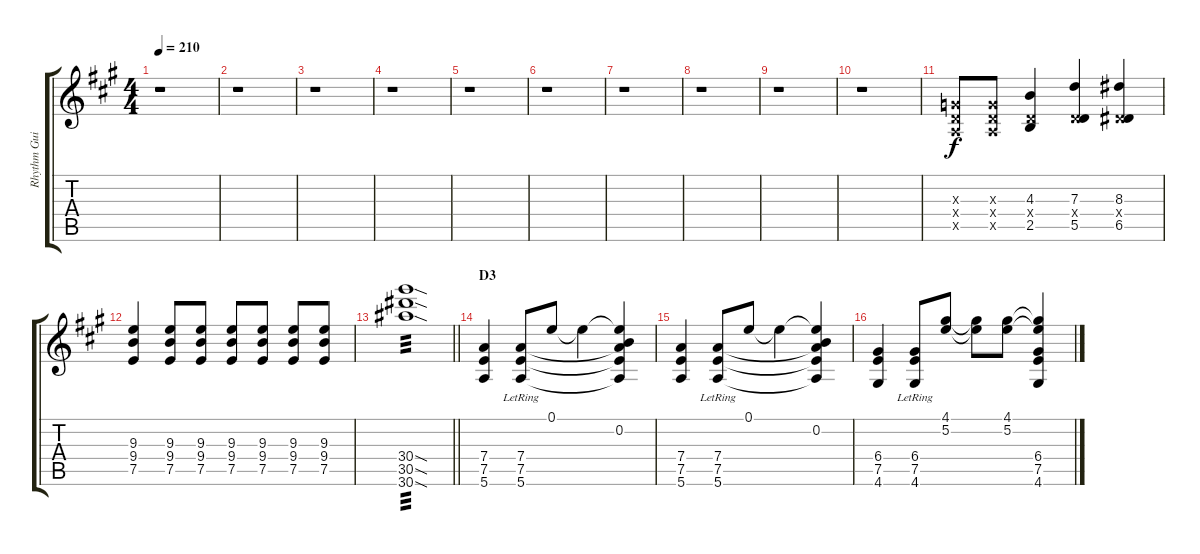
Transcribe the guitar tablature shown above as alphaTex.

\track ("Rhythm Guitar" "Rhythm Gui") {instrument overdrivenguitar}
\staff {score tabs}
\tuning (E4 B3 G3 D3 A2 E2) {hide}
\ts (4 4)
\tempo 210
\clef g2
\ks a
r.1{dy f} |
r.1 |
r.1 |
r.1 |
r.1 |
r.1 |
r.1 |
r.1 |
r.1 |
r.1 |
(0.3{x} 0.4{x} 0.5{x}).8 (0.3{x} 0.4{x} 0.5{x}).8 (4.3 0.4{x} 2.5).4 (7.3 0.4{x} 5.5).4 (8.3 0.4{x} 6.5).4 |
(9.3 9.4 7.5).4 (9.3 9.4 7.5).8 (9.3 9.4 7.5).8 (9.3 9.4 7.5).8 (9.3 9.4 7.5).8 (9.3 9.4 7.5).8 (9.3 9.4 7.5).8 |
\barLineRight lightlight
(30.4{sod} 30.5{sod} 30.6{sod}).1{tp 3} |
\section ("" "D3")
(7.4 7.5 5.6).4 (7.4{lr} 7.5{lr} 5.6{lr}).8 0.1.8 0.1{t}.4 (0.1{t} 0.2 7.4{t} 7.5{t} 5.6{t}).4 |
(7.4 7.5 5.6).4 (7.4{lr} 7.5{lr} 5.6{lr}).8 0.1.8 0.1{t}.4 (0.1{t} 0.2 7.4{t} 7.5{t} 5.6{t}).4 |
(6.4 7.5 4.6).4 (6.4{lr} 7.5{lr} 4.6{lr}).8 (4.1 5.2).8 (4.1{t} 5.2{t}).8 (4.1 5.2).8 (4.1{t} 5.2{t} 6.4 7.5 4.6).4
